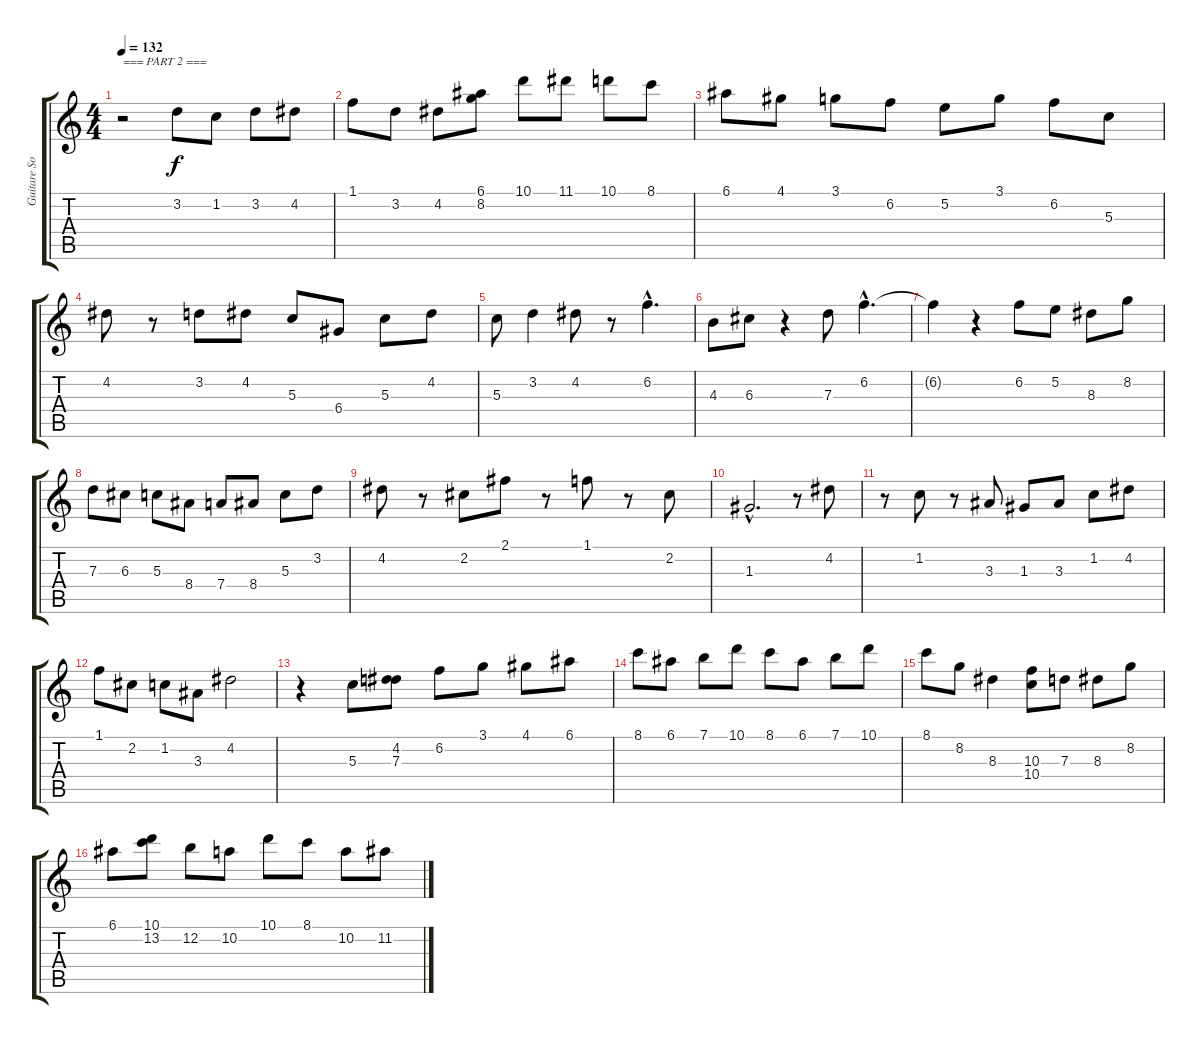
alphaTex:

\track ("Guitare Solo" "Guitare So") {instrument electricguitarjazz}
\staff {score tabs}
\tuning (E4 B3 G3 D3 A2 E2) {hide}
\ts (4 4)
\tempo 132
\clef g2
\ks c
r.2{txt "=== PART 2 ===" dy fff volume 16 instrument harmonica} 3.2.8{dy f} 1.2.8 3.2.8 4.2.8 |
1.1.8 3.2.8 4.2.8 (6.1 8.2).8 10.1.8 11.1.8 10.1.8 8.1.8 |
6.1.8 4.1.8 3.1.8 6.2.8 5.2.8 3.1.8 6.2.8 5.3.8 |
4.2.8 r.8 3.2.8 4.2.8 5.3.8 6.4.8 5.3.8 4.2.8 |
5.3.8 3.2.4 4.2.8 r.8 6.2{hac}.4{d} |
4.3.8 6.3.8 r.4 7.3.8 6.2{hac}.4{d} |
6.2{t}.4 r.4 6.2.8 5.2.8 8.3.8 8.2.8 |
7.3.8 6.3.8 5.3.8 8.4.8 7.4.8 8.4.8 5.3.8 3.2.8 |
4.2.8 r.8 2.2.8 2.1.8 r.8 1.1.8 r.8 2.2.8 |
1.3{hac}.2{d} r.8 4.2.8 |
r.8 1.2.8 r.8 3.3.8 1.3.8 3.3.8 1.2.8 4.2.8 |
1.1.8 2.2.8 1.2.8 3.3.8 4.2.2 |
r.4 5.3.8 (4.2 7.3).8 6.2.8 3.1.8 4.1.8 6.1.8 |
8.1.8 6.1.8 7.1.8 10.1.8 8.1.8 6.1.8 7.1.8 10.1.8 |
8.1.8 8.2.8 8.3.4 (10.3 10.4).8 7.3.8 8.3.8 8.2.8 |
6.1.8 (10.1 13.2).8 12.2.8 10.2.8 10.1.8 8.1.8 10.2.8 11.2.8
